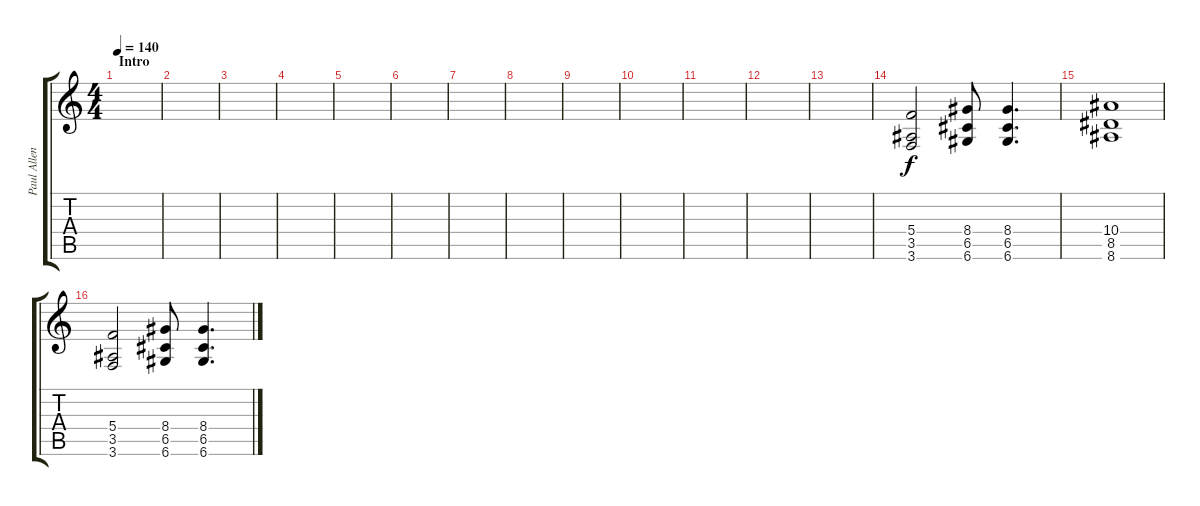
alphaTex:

\track ("Paul Allender" "Paul Allen") {instrument distortionguitar}
\staff {score tabs}
\tuning (D4 A3 F3 C3 G2 D2) {hide}
\ts (4 4)
\section ("" "Intro")
\tempo 140
\clef g2
\ks c
|
|
|
|
|
|
|
|
|
|
|
|
|
(5.4 3.5 3.6).2 (8.4 6.5 6.6).8 (8.4 6.5 6.6).4{d} |
(10.4 8.5 8.6).1 |
(5.4 3.5 3.6).2 (8.4 6.5 6.6).8 (8.4 6.5 6.6).4{d}
